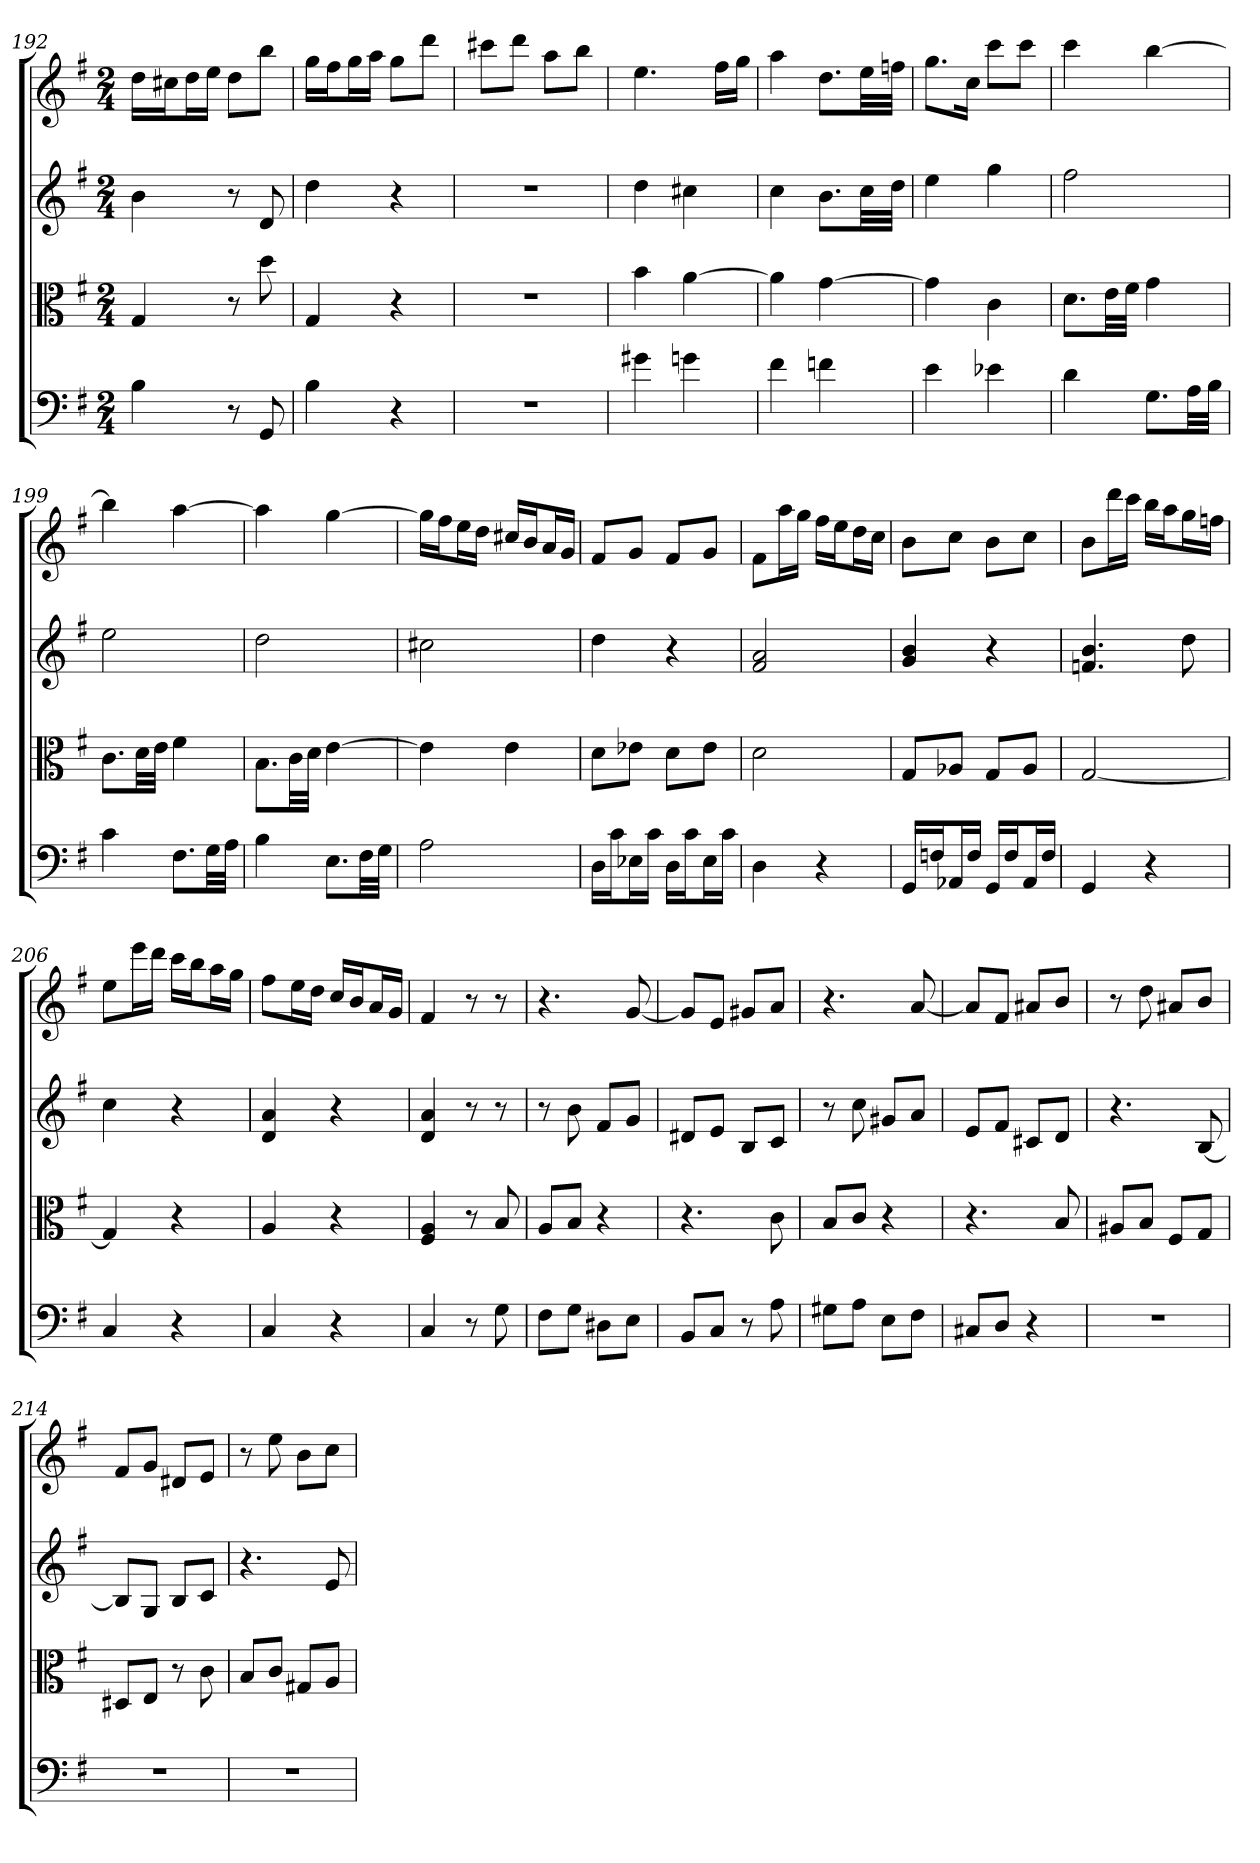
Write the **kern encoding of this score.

**kern	**kern	**kern	**kern
*part4	*part3	*part2	*part1
*staff4	*staff3	*staff2	*staff1
*clefF4	*clefC3	*	*
*k[f#]	*k[f#]	*k[f#]	*k[f#]
*G:	*G:	*G:	*G:
*M2/4	*M2/4	*M2/4	*M2/4
=192	=192	=192	=192
4B	4G	4b	16ddLL
.	.	.	16cc#XJ
.	.	.	16ddL
.	.	.	16eeJJ
8r	8r	8r	8ddL
8GG	8dd	8d	8bbJ
=193	=193	=193	=193
4B	4G	4dd	16ggLL
.	.	.	16ff#J
.	.	.	16ggL
.	.	.	16aaJJ
4r	4r	4r	8ggL
.	.	.	8dddJ
=194	=194	=194	=194
2r	2r	2r	8ccc#XL
.	.	.	8dddJ
.	.	.	8aaL
.	.	.	8bbJ
=195	=195	=195	=195
4g#X	4b	4dd	4.ee
4gn	[4a	4cc#X	.
.	.	.	16ff#LL
.	.	.	16ggJJ
=196	=196	=196	=196
4f#	4a]	4cc	4aa
4fn	[4g	8.bL	8.ddL
.	.	32ccLL	32eeLL
.	.	32ddJJJ	32ffnJJJ
=197	=197	=197	=197
4e	4g]	4ee	8.ggL
.	.	.	16ccJk
4e-X	4c	4gg	8cccL
.	.	.	8cccJ
=198	=198	=198	=198
4d	8.d\L	2ff#	4ccc
.	32e\LL	.	.
.	32f#\JJJ	.	.
8.G\L	4g	.	[4bb
32A\LL	.	.	.
32B\JJJ	.	.	.
=199	=199	=199	=199
4c	8.c\L	2ee	4bb]
.	32d\LL	.	.
.	32e\JJJ	.	.
8.F#\L	4f#	.	[4aa
32G\LL	.	.	.
32A\JJJ	.	.	.
=200	=200	=200	=200
4B	8.B\L	2dd	4aa]
.	32c\LL	.	.
.	32d\JJJ	.	.
8.E\L	[4e	.	[4gg
32F#\LL	.	.	.
32G\JJJ	.	.	.
=201	=201	=201	=201
2A	4e]	2cc#X	16ggLL]
.	.	.	16ff#J
.	.	.	16eeL
.	.	.	16ddJJ
.	4e	.	16cc#XLL
.	.	.	16bJ
.	.	.	16aL
.	.	.	16gJJ
=202	=202	=202	=202
16D\LL	8d\L	4dd	8f#L
16c\J	.	.	.
16E-X\L	8e-X\J	.	8gJ
16c\JJ	.	.	.
16D\LL	8d\L	4r	8f#L
16c\J	.	.	.
16E-\L	8e-\J	.	8gJ
16c\JJ	.	.	.
=203	=203	=203	=203
4D	2d	2f# 2a	8f#L
.	.	.	16aaL
.	.	.	16ggJJ
4r	.	.	16ff#LL
.	.	.	16eeJ
.	.	.	16ddL
.	.	.	16ccJJ
=204	=204	=204	=204
16GG/LL	8G/L	4g 4b	8bL
16Fn/J	.	.	.
16AA-X/L	8A-X/J	.	8ccJ
16F/JJ	.	.	.
16GG/LL	8G/L	4r	8bL
16F/J	.	.	.
16AA-/L	8A-/J	.	8ccJ
16F/JJ	.	.	.
=205	=205	=205	=205
4GG	[2G	4.fn 4.b	8bL
.	.	.	16dddL
.	.	.	16cccJJ
4r	.	.	16bbLL
.	.	.	16aaJ
.	.	8dd	16ggL
.	.	.	16ffnJJ
=206	=206	=206	=206
4C	4G]	4cc	8eeL
.	.	.	16eeeL
.	.	.	16dddJJ
4r	4r	4r	16cccLL
.	.	.	16bbJ
.	.	.	16aaL
.	.	.	16ggJJ
=207	=207	=207	=207
4C	4A	4d 4a	8ff#L
.	.	.	16eeL
.	.	.	16ddJJ
4r	4r	4r	16ccLL
.	.	.	16bJ
.	.	.	16aL
.	.	.	16gJJ
=208	=208	=208	=208
4C	4F# 4A	4d 4a	4f#
8r	8r	8r	8r
8G	8B	8r	8r
=209	=209	=209	=209
8F#\L	8A/L	8r	4.r
8G\J	8B/J	8b	.
8D#X\L	4r	8f#L	.
8E\J	.	8gJ	[8g
=210	=210	=210	=210
8BB/L	4.r	8d#XL	8gL]
8C/J	.	8eJ	8eJ
8r	.	8BL	8g#XL
8A	8c	8cJ	8aJ
=211	=211	=211	=211
8G#X\L	8B/L	8r	4.r
8A\J	8c/J	8cc	.
8E\L	4r	8g#XL	.
8F#\J	.	8aJ	[8a
=212	=212	=212	=212
8C#X/L	4.r	8eL	8aL]
8D/J	.	8f#J	8f#J
4r	.	8c#XL	8a#XL
.	8B	8dJ	8bJ
=213	=213	=213	=213
2r	8A#X/L	4.r	8r
.	8B/J	.	8dd
.	8F#/L	.	8a#XL
.	8G/J	[8B	8bJ
=214	=214	=214	=214
2r	8D#X/L	8BL]	8f#L
.	8E/J	8GJ	8gJ
.	8r	8BL	8d#XL
.	8c	8cJ	8eJ
=215	=215	=215	=215
2r	8B/L	4.r	8r
.	8c/J	.	8ee
.	8G#X/L	.	8bL
.	8A/J	8e	8ccJ
=	=	=	=
*-	*-	*-	*-
